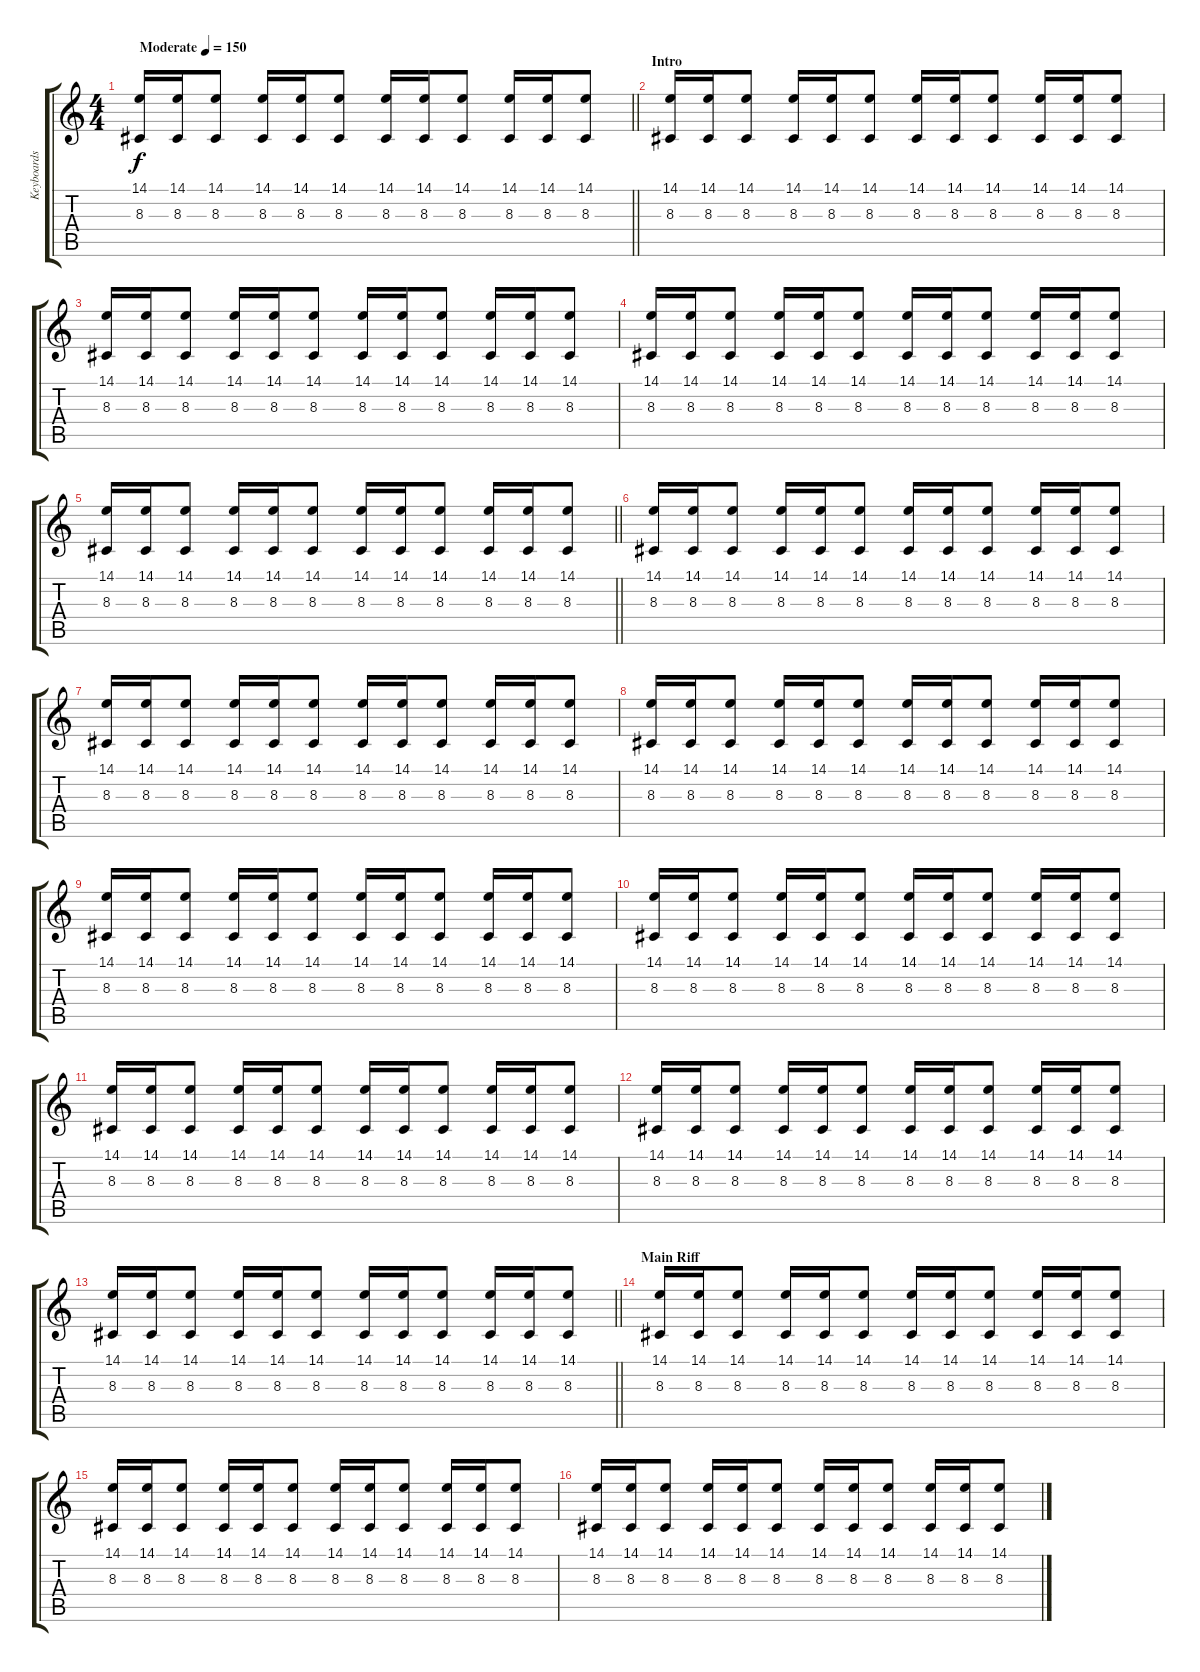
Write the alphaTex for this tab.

\track ("Keyboards I" "Keyboards ") {instrument lead8bassandlead}
\staff {score tabs}
\tuning (D4 A3 F3 C3 G2 D2) {hide}
\ts (4 4)
\tempo (150 "Moderate")
\clef g2
\barLineRight lightlight
\ks c
(14.1 8.3).16{dy f volume 0 instrument lead8bassandlead} (14.1 8.3).16 (14.1 8.3).8 (14.1 8.3).16{volume 6} (14.1 8.3).16 (14.1 8.3).8 (14.1 8.3).16 (14.1 8.3).16 (14.1 8.3).8 (14.1 8.3).16 (14.1 8.3).16 (14.1 8.3).8 |
\section ("" "Intro")
(14.1 8.3).16 (14.1 8.3).16 (14.1 8.3).8 (14.1 8.3).16 (14.1 8.3).16 (14.1 8.3).8 (14.1 8.3).16 (14.1 8.3).16 (14.1 8.3).8 (14.1 8.3).16 (14.1 8.3).16 (14.1 8.3).8 |
(14.1 8.3).16 (14.1 8.3).16 (14.1 8.3).8 (14.1 8.3).16 (14.1 8.3).16 (14.1 8.3).8 (14.1 8.3).16 (14.1 8.3).16 (14.1 8.3).8 (14.1 8.3).16 (14.1 8.3).16 (14.1 8.3).8 |
(14.1 8.3).16 (14.1 8.3).16 (14.1 8.3).8 (14.1 8.3).16 (14.1 8.3).16 (14.1 8.3).8 (14.1 8.3).16 (14.1 8.3).16 (14.1 8.3).8 (14.1 8.3).16 (14.1 8.3).16 (14.1 8.3).8 |
\barLineRight lightlight
(14.1 8.3).16 (14.1 8.3).16 (14.1 8.3).8 (14.1 8.3).16 (14.1 8.3).16 (14.1 8.3).8 (14.1 8.3).16 (14.1 8.3).16 (14.1 8.3).8 (14.1 8.3).16 (14.1 8.3).16 (14.1 8.3).8 |
\section ("" "")
(14.1 8.3).16{volume 5} (14.1 8.3).16 (14.1 8.3).8 (14.1 8.3).16 (14.1 8.3).16 (14.1 8.3).8 (14.1 8.3).16 (14.1 8.3).16 (14.1 8.3).8 (14.1 8.3).16 (14.1 8.3).16 (14.1 8.3).8 |
(14.1 8.3).16 (14.1 8.3).16 (14.1 8.3).8 (14.1 8.3).16 (14.1 8.3).16 (14.1 8.3).8 (14.1 8.3).16 (14.1 8.3).16 (14.1 8.3).8 (14.1 8.3).16 (14.1 8.3).16 (14.1 8.3).8 |
(14.1 8.3).16 (14.1 8.3).16 (14.1 8.3).8 (14.1 8.3).16 (14.1 8.3).16 (14.1 8.3).8 (14.1 8.3).16 (14.1 8.3).16 (14.1 8.3).8 (14.1 8.3).16 (14.1 8.3).16 (14.1 8.3).8 |
(14.1 8.3).16 (14.1 8.3).16 (14.1 8.3).8 (14.1 8.3).16 (14.1 8.3).16 (14.1 8.3).8 (14.1 8.3).16 (14.1 8.3).16 (14.1 8.3).8 (14.1 8.3).16 (14.1 8.3).16 (14.1 8.3).8 |
(14.1 8.3).16 (14.1 8.3).16 (14.1 8.3).8 (14.1 8.3).16 (14.1 8.3).16 (14.1 8.3).8 (14.1 8.3).16 (14.1 8.3).16 (14.1 8.3).8 (14.1 8.3).16 (14.1 8.3).16 (14.1 8.3).8 |
(14.1 8.3).16 (14.1 8.3).16 (14.1 8.3).8 (14.1 8.3).16 (14.1 8.3).16 (14.1 8.3).8 (14.1 8.3).16 (14.1 8.3).16 (14.1 8.3).8 (14.1 8.3).16 (14.1 8.3).16 (14.1 8.3).8 |
(14.1 8.3).16 (14.1 8.3).16 (14.1 8.3).8 (14.1 8.3).16 (14.1 8.3).16 (14.1 8.3).8 (14.1 8.3).16 (14.1 8.3).16 (14.1 8.3).8 (14.1 8.3).16 (14.1 8.3).16 (14.1 8.3).8 |
\barLineRight lightlight
(14.1 8.3).16 (14.1 8.3).16 (14.1 8.3).8 (14.1 8.3).16 (14.1 8.3).16 (14.1 8.3).8 (14.1 8.3).16 (14.1 8.3).16 (14.1 8.3).8 (14.1 8.3).16 (14.1 8.3).16 (14.1 8.3).8 |
\section ("" "Main Riff")
(14.1 8.3).16{volume 6 balance 8} (14.1 8.3).16 (14.1 8.3).8 (14.1 8.3).16 (14.1 8.3).16 (14.1 8.3).8 (14.1 8.3).16 (14.1 8.3).16 (14.1 8.3).8 (14.1 8.3).16 (14.1 8.3).16 (14.1 8.3).8 |
(14.1 8.3).16 (14.1 8.3).16 (14.1 8.3).8 (14.1 8.3).16 (14.1 8.3).16 (14.1 8.3).8 (14.1 8.3).16 (14.1 8.3).16 (14.1 8.3).8 (14.1 8.3).16 (14.1 8.3).16 (14.1 8.3).8 |
(14.1 8.3).16 (14.1 8.3).16 (14.1 8.3).8 (14.1 8.3).16 (14.1 8.3).16 (14.1 8.3).8 (14.1 8.3).16 (14.1 8.3).16 (14.1 8.3).8 (14.1 8.3).16 (14.1 8.3).16 (14.1 8.3).8
